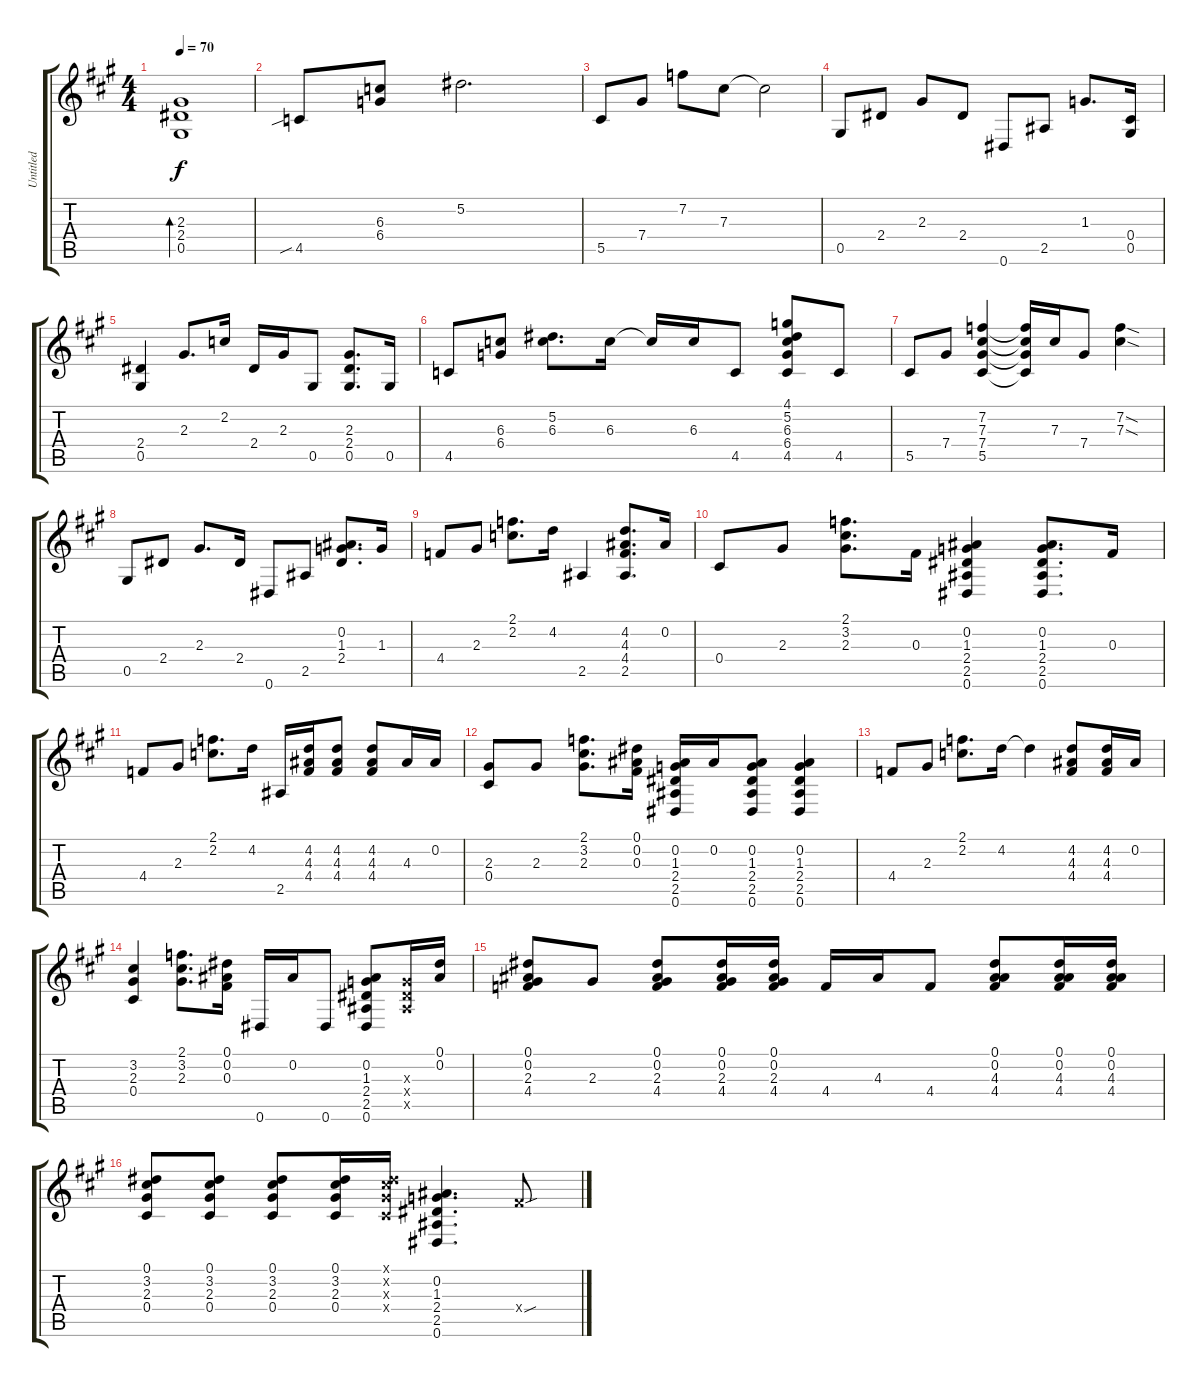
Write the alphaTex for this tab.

\track ("Untitled" "Untitled") {instrument electricguitarclean}
\staff {score tabs}
\tuning (Eb4 Bb3 Gb3 Db3 Ab2 Eb2) {hide}
\ts (4 4)
\tempo 70
\clef g2
\ks a
(2.3 2.4 0.5).1{bd 30 dy f instrument electricguitarclean} |
4.5{sib}.8 (6.3 6.4).8 5.2.2{d} |
5.5.8 7.4.8 7.2.8 7.3.8 7.3{t}.2 |
0.5.8 2.4.8 2.3.8 2.4.8 0.6.8 2.5.8 1.3.8{d} (0.4 0.5).16 |
(2.4 0.5).4 2.3.8{d} 2.2.16 2.4.16 2.3.16 0.5.8 (2.3 2.4 0.5).8{d} 0.5.16 |
4.5.8 (6.3 6.4).8 (5.2 6.3).8{d} 6.3.16 6.3{t}.16 6.3.16 4.5.8 (4.1 5.2 6.3 6.4 4.5).8 4.5.8 |
5.5.8 7.4.8 (7.2 7.3 7.4 5.5).4 (7.2{t} 7.3{t} 7.4{t} 5.5{t}).16 7.3.16 7.4.8 (7.2{sod} 7.3{sod}).4 |
0.5.8 2.4.8 2.3.8{d} 2.4.16 0.6.8 2.5.8 (0.2 1.3 2.4).8{d} 1.3.16 |
4.4.8 2.3.8 (2.1 2.2).8{d} 4.2.16 2.5.4 (4.2 4.3 4.4 2.5).8{d} 0.2.16 |
0.4.8 2.3.8 (2.1 3.2 2.3).8{d} 0.3.16 (0.2 1.3 2.4 2.5 0.6).4 (0.2 1.3 2.4 2.5 0.6).8{d} 0.3.16 |
4.4.8 2.3.8 (2.1 2.2).8{d} 4.2.16 2.5.16 (4.2 4.3 4.4).16 (4.2 4.3 4.4).8 (4.2 4.3 4.4).8 4.3.16 0.2.16 |
(2.3 0.4).8 2.3.8 (2.1 3.2 2.3).8{d} (0.1 0.2 0.3).16 (0.2 1.3 2.4 2.5 0.6).16 0.2.16 (0.2 1.3 2.4 2.5 0.6).8 (0.2 1.3 2.4 2.5 0.6).4 |
4.4.8 2.3.8 (2.1 2.2).8{d} 4.2.16 4.2{t}.4 (4.2 4.3 4.4).8 (4.2 4.3 4.4).16 0.2.16 |
(3.2 2.3 0.4).4 (2.1 3.2 2.3).8{d} (0.1 0.2 0.3).16 0.6.16 0.2.16 0.6.8 (0.2 1.3 2.4 2.5 0.6).8 (1.3{x} 2.4{x} 2.5{x}).16 (0.1 0.2).16 |
(0.1 0.2 2.3 4.4).8 2.3.8 (0.1 0.2 2.3 4.4).8 (0.1 0.2 2.3 4.4).16 (0.1 0.2 2.3 4.4).16 4.4.16 4.3.16 4.4.8 (0.1 0.2 4.3 4.4).8 (0.1 0.2 4.3 4.4).16 (0.1 0.2 4.3 4.4).16 |
(0.1 3.2 2.3 0.4).8 (0.1 3.2 2.3 0.4).8 (0.1 3.2 2.3 0.4).8 (0.1 3.2 2.3 0.4).16 (0.1{x} 3.2{x} 2.3{x} 0.4{x}).16 (0.2 1.3 2.4 2.5 0.6).4{d} 5.4{sou x}.8
